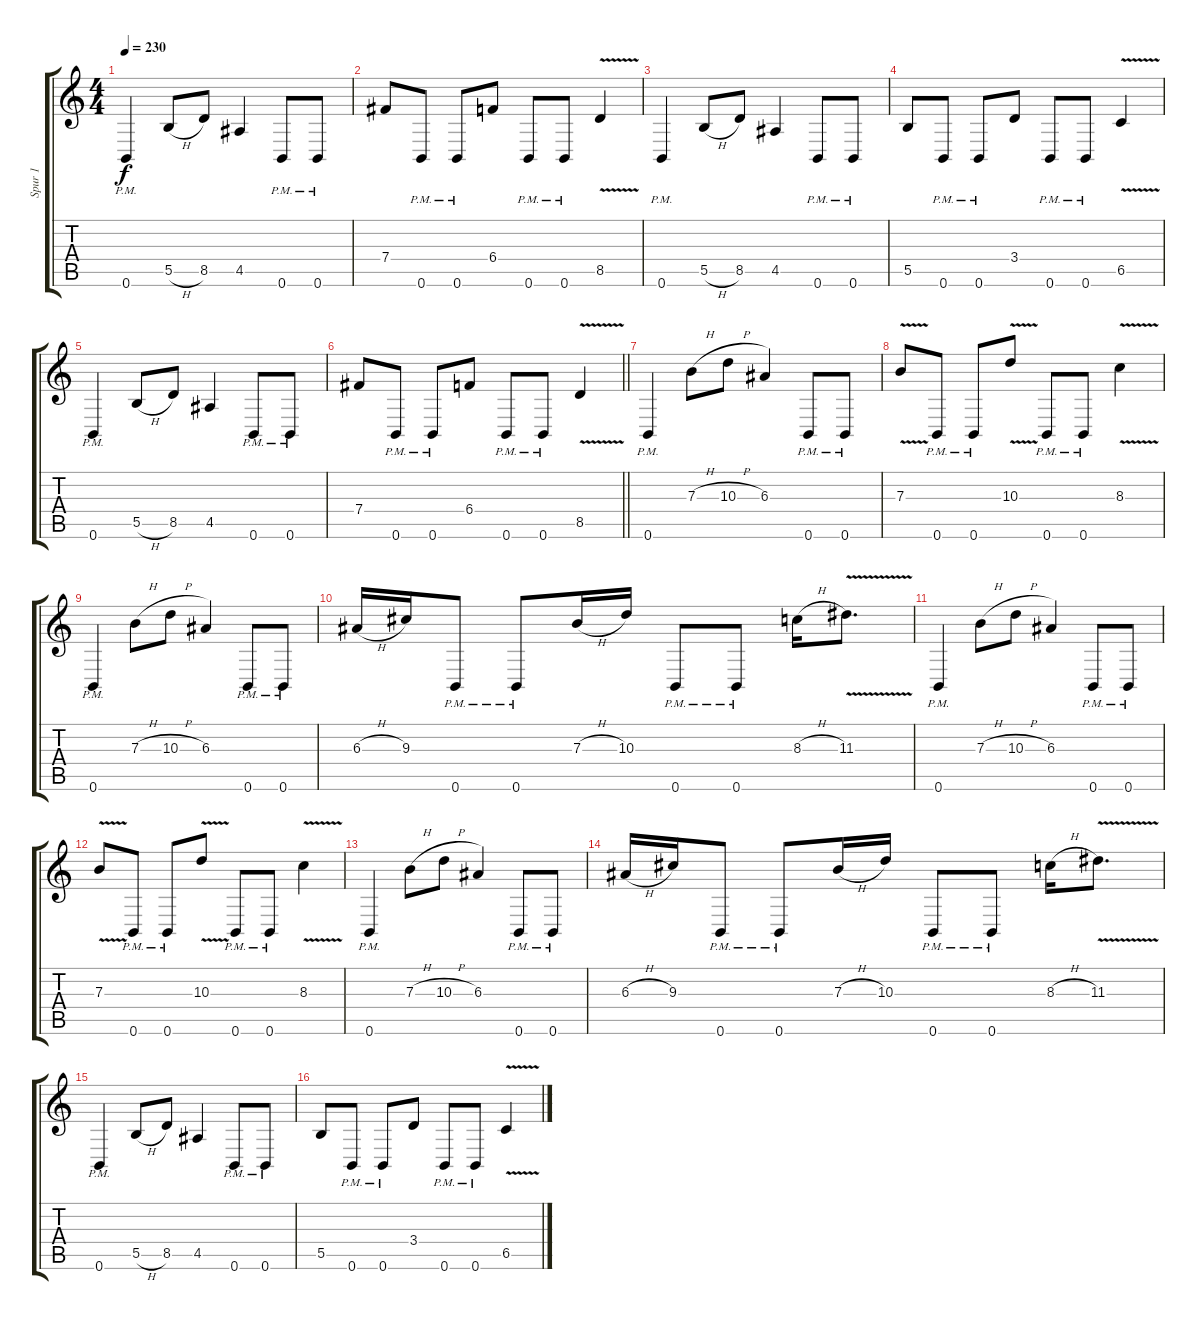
\track ("Spur 1" "Spur 1") {instrument distortionguitar}
\staff {score tabs}
\tuning (Db4 Ab3 E3 B2 Gb2 B1) {hide}
\ts (4 4)
\tempo 230
\clef g2
\ks c
0.6{pm}.4{dy f} 5.5{h}.8 8.5.8 4.5.4 0.6{pm}.8 0.6{pm}.8 |
7.4.8 0.6{pm}.8 0.6{pm}.8 6.4.8 0.6{pm}.8 0.6{pm}.8 8.5{v}.4 |
0.6{pm}.4 5.5{h}.8 8.5.8 4.5.4 0.6{pm}.8 0.6{pm}.8 |
5.5.8 0.6{pm}.8 0.6{pm}.8 3.4.8 0.6{pm}.8 0.6{pm}.8 6.5{v}.4 |
0.6{pm}.4 5.5{h}.8 8.5.8 4.5.4 0.6{pm}.8 0.6{pm}.8 |
\barLineRight lightlight
7.4.8 0.6{pm}.8 0.6{pm}.8 6.4.8 0.6{pm}.8 0.6{pm}.8 8.5{v}.4 |
\section ("" " ")
0.6{pm}.4 7.3{h}.8 10.3{h}.8 6.3.4 0.6{pm}.8 0.6{pm}.8 |
7.3{v}.8 0.6{pm}.8 0.6{pm}.8 10.3{v}.8 0.6{pm}.8 0.6{pm}.8 8.3{v}.4 |
0.6{pm}.4 7.3{h}.8 10.3{h}.8 6.3.4 0.6{pm}.8 0.6{pm}.8 |
6.3{h}.16 9.3.16 0.6{pm}.8 0.6{pm}.8 7.3{h}.16 10.3.16 0.6{pm}.8 0.6{pm}.8 8.3{h}.16 11.3{v}.8{d} |
0.6{pm}.4 7.3{h}.8 10.3{h}.8 6.3.4 0.6{pm}.8 0.6{pm}.8 |
7.3{v}.8 0.6{pm}.8 0.6{pm}.8 10.3{v}.8 0.6{pm}.8 0.6{pm}.8 8.3{v}.4 |
0.6{pm}.4 7.3{h}.8 10.3{h}.8 6.3.4 0.6{pm}.8 0.6{pm}.8 |
6.3{h}.16 9.3.16 0.6{pm}.8 0.6{pm}.8 7.3{h}.16 10.3.16 0.6{pm}.8 0.6{pm}.8 8.3{h}.16 11.3{v}.8{d} |
0.6{pm}.4 5.5{h}.8 8.5.8 4.5.4 0.6{pm}.8 0.6{pm}.8 |
5.5.8 0.6{pm}.8 0.6{pm}.8 3.4.8 0.6{pm}.8 0.6{pm}.8 6.5{v}.4
